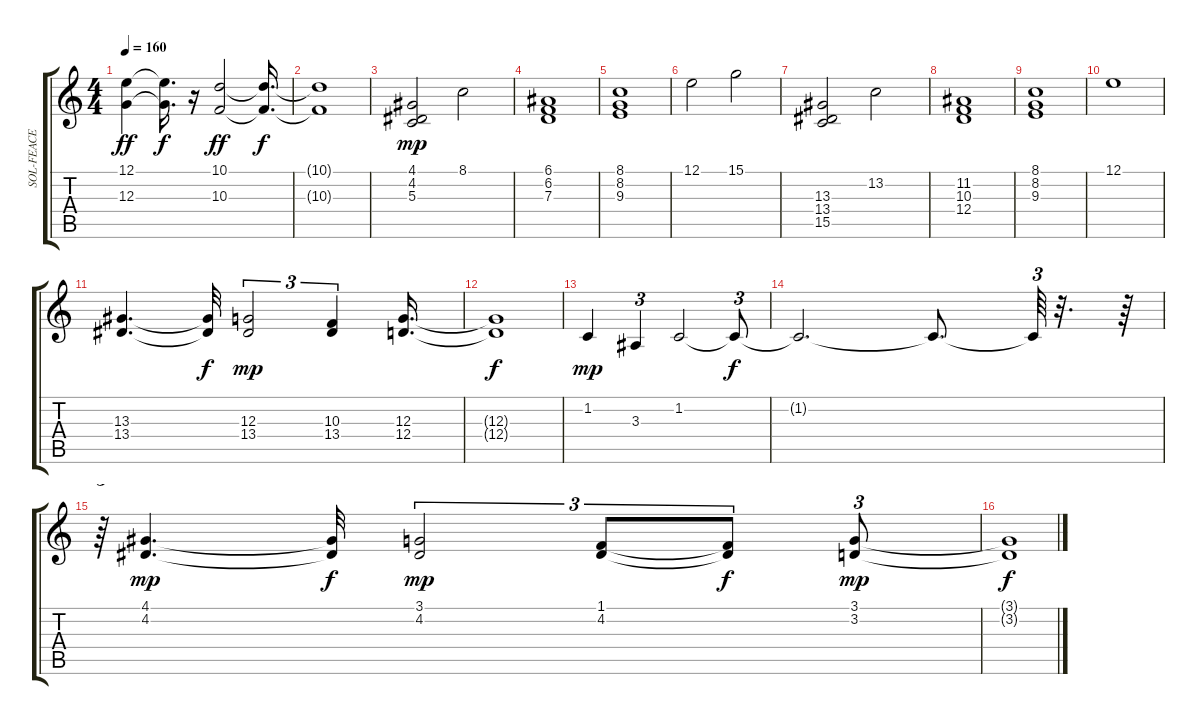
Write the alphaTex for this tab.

\track ("SOL-FEACE [Cosmic Illusion] for SC-88Pro" "SOL-FEACE ") {instrument synthbrass1}
\staff {score tabs}
\tuning (E4 B3 G3 D3 A2 E2) {hide}
\ts (4 4)
\tempo 160
\clef g2
\ks c
(12.1 12.3).4{dy ff} (12.1{t} 12.3{t}).16{d dy f} r.16 (10.1 10.3).2{dy ff} (10.1{t} 10.3{t}).16{d dy f} |
(10.1{t} 10.3{t}).1 |
(4.1 4.2 5.3).2{dy mp} 8.1.2 |
(6.1 6.2 7.3).1 |
(8.1 8.2 9.3).1 |
12.1.2 15.1.2 |
(13.3 13.4 15.5).2 13.2.2 |
(11.2 10.3 12.4).1 |
(8.1 8.2 9.3).1 |
12.1.1 |
(13.3 13.4).4{d} (13.3{t} 13.4{t}).32{dy f} (12.3 13.4).2{tu (3 2) dy mp} (10.3 13.4).4{tu (3 2)} (12.3 12.4).16{d} |
(12.3{t} 12.4{t}).1{dy f} |
1.2.4{dy mp} 3.3.4{tu (3 2)} 1.2.2 1.2{t}.8{tu (3 2) dy f} |
1.2{t}.2{d} 1.2{t}.8{d} 1.2{t}.64{tu (3 2)} r.32{d} r.64 |
r.64{tu (3 2)} (4.1 4.2).4{d dy mp} (4.1{t} 4.2{t}).32{dy f} (3.1 4.2).2{tu (3 2) dy mp} (1.1 4.2).8{tu (3 2)} (1.1{t} 4.2{t}).8{tu (3 2) dy f} (3.1 3.2).8{tu (3 2) dy mp} |
(3.1{t} 3.2{t}).1{dy f}
